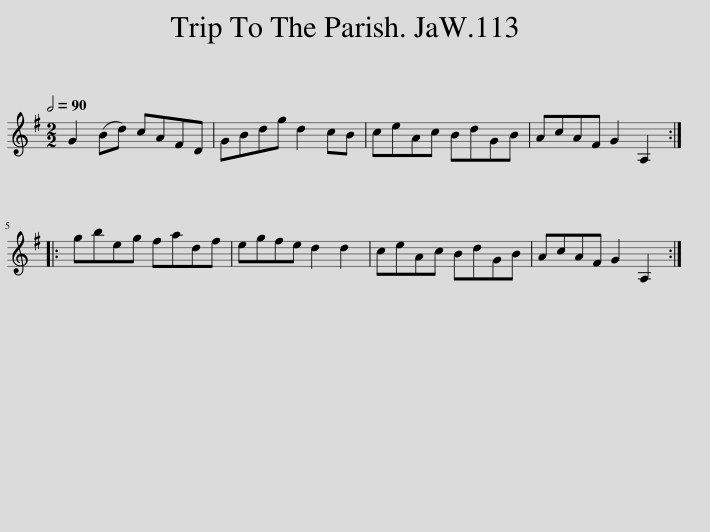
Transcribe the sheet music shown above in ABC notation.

X:1
L:1/8
Q:1/2=90
M:2/2
I:linebreak $
K:G
V:1 treble
V:1
 G2 (Bd) cAFD | GBdg d2 cB | ceAc BdGB | AcAF G2 A,2 ::$ gbeg fadf | %5
 egfe d2 d2 | ceAc BdGB | AcAF G2 A,2 :| %8
